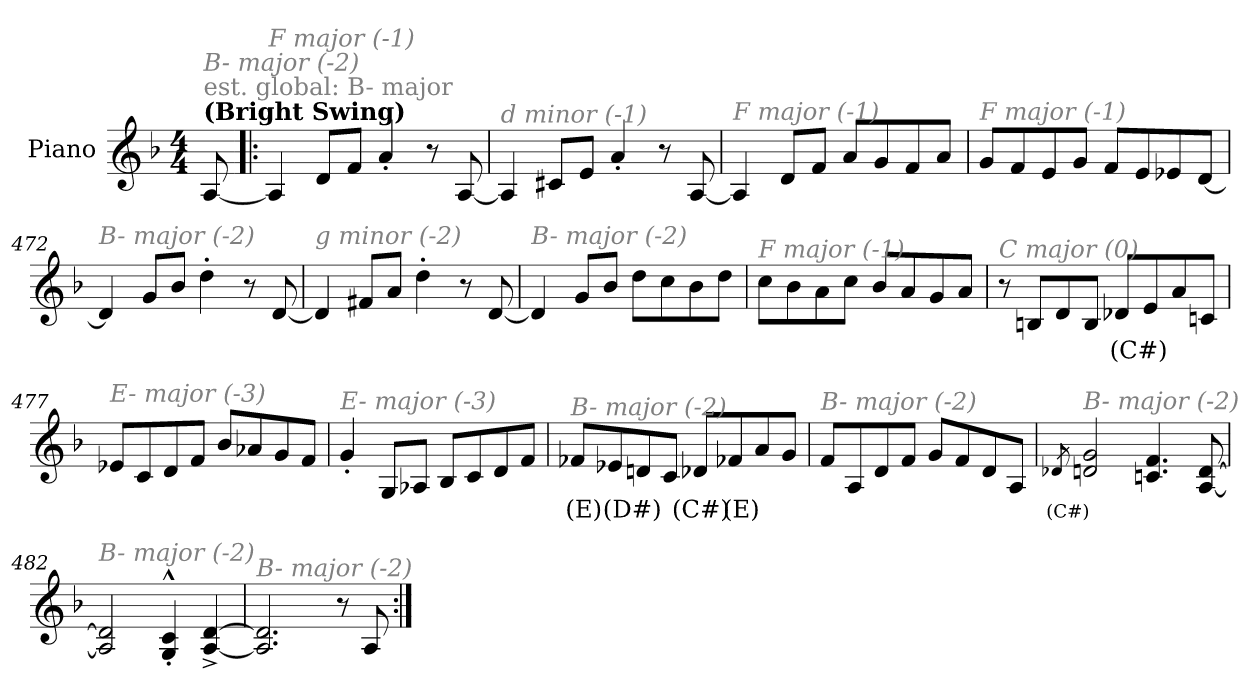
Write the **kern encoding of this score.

**kern	**text
*part1	*part1
*staff1	*staff1
*I"Piano	*
*I'Pno.	*
*clefG2	*
*k[b-]	*
*M4/4	*
=1	=1
!LO:TX:a:B:t=(Bright Swing)	!
!LO:TX:a:color=#808080:t=est. global&colon; B- major	!
!LO:TX:i:color=#808080:t=B- major (-2)	!
[8A/	.
=468!|:	=468!|:
!LO:TX:i:color=#808080:t=F major (-1)	!
4A/]	.
8d/L	.
8f/J	.
4a'/	.
8r	.
[8A/	.
=469	=469
!LO:TX:i:color=#808080:t=d minor (-1)	!
4A/]	.
8c#X/L	.
8e/J	.
4a'/	.
8r	.
[8A/	.
=470	=470
!LO:TX:i:color=#808080:t=F major (-1)	!
4A/]	.
8d/L	.
8f/J	.
8a/L	.
8g/	.
8f/	.
8a/J	.
!!LO:LB:g=z
=471	=471
!LO:TX:i:color=#808080:t=F major (-1)	!
8g/L	.
8f/	.
8e/	.
8g/J	.
8f/L	.
8e/	.
8e-X/	.
[8d/J	.
=472	=472
!LO:TX:i:color=#808080:t=B- major (-2)	!
4d/]	.
8g/L	.
8b-/J	.
4dd'\	.
8r	.
[8d/	.
=473	=473
!LO:TX:i:color=#808080:t=g minor (-2)	!
4d/]	.
8f#X/L	.
8a/J	.
4dd'\	.
8r	.
[8d/	.
!!LO:LB:g=z
=474	=474
!LO:TX:i:color=#808080:t=B- major (-2)	!
4d/]	.
8g/L	.
8b-/J	.
8dd\L	.
8cc\	.
8b-\	.
8dd\J	.
=475	=475
!LO:TX:i:color=#808080:t=F major (-1)	!
8cc\L	.
8b-\	.
8a\	.
8cc\J	.
8b-/L	.
8a/	.
8g/	.
8a/J	.
=476	=476
!LO:TX:i:color=#808080:t=C major (0)	!
8r	.
8Bn/L	.
8d/	.
8B/J	.
8d-Xi/L	(C#)
8e/	.
8a/	.
8cn/J	.
!!LO:LB:g=z
=477	=477
!LO:TX:i:color=#808080:t=E- major (-3)	!
8e-X/L	.
8c/	.
8d/	.
8f/J	.
8b-/L	.
8a-X/	.
8g/	.
8f/J	.
=478	=478
!LO:TX:i:color=#808080:t=E- major (-3)	!
4g'/	.
8G/L	.
8A-X/J	.
8B-/L	.
8c/	.
8d/	.
8f/J	.
=479	=479
!LO:TX:i:color=#808080:t=B- major (-2)	!
8f-Xi/L	(E)
8e-Xi/	(D#)
8dn/	.
8c/J	.
8d-Xi/L	(C#)
8f-Xi/	(E)
8a/	.
8g/J	.
!!LO:LB:g=z
=480	=480
!LO:TX:i:color=#808080:t=B- major (-2)	!
8f/L	.
8A/	.
8d/	.
8f/J	.
8g/L	.
8f/	.
8d/	.
8A/J	.
=481	=481
8qd-Xi/	(C#)
!LO:TX:i:color=#808080:t=B- major (-2)	!
2d/ 2g/	.
4.cn/ 4.f/	.
[8A/ [8d/	.
=482	=482
!LO:TX:i:color=#808080:t=B- major (-2)	!
2A/] 2d/]	.
4G/'^^ 4c/'^^	.
[4A/^> [4d/^>	.
=483	=483
!LO:TX:i:color=#808080:t=B- major (-2)	!
2.A/] 2.d/]	.
8r	.
8A/	.
=:|!	=:|!
*-	*-
